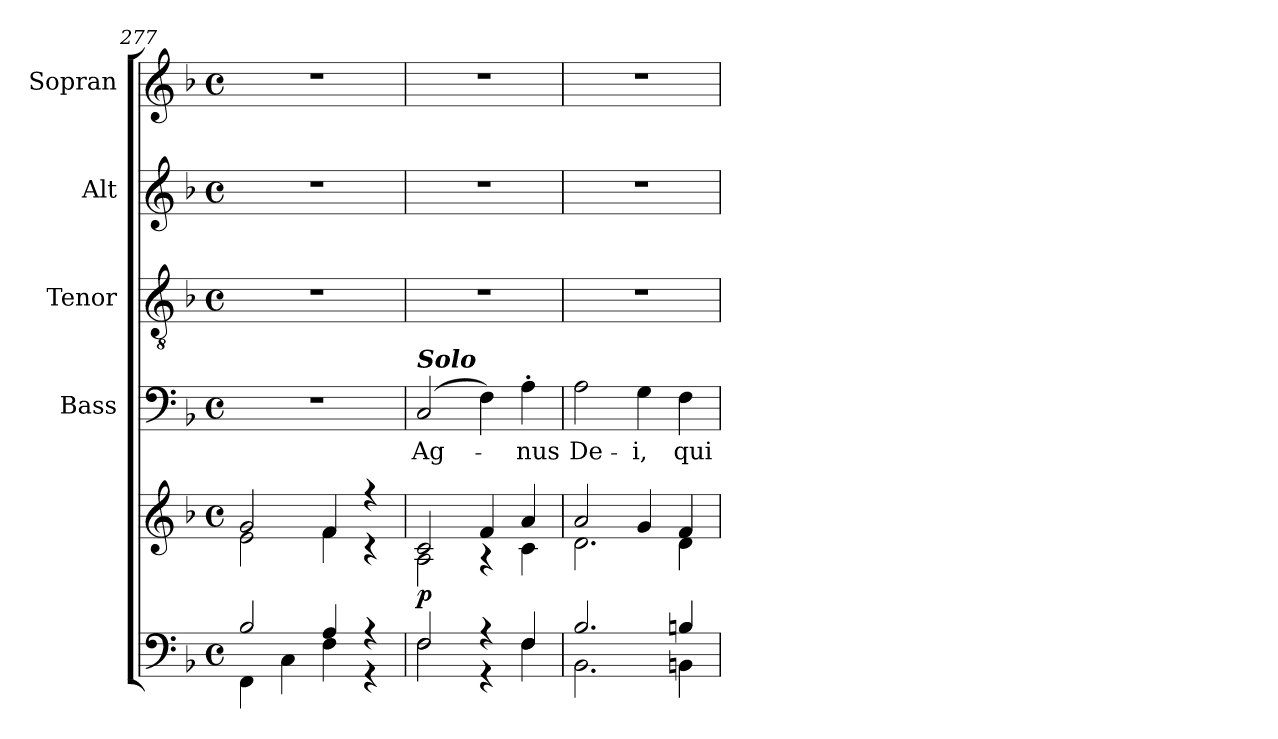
**kern	**kern	**dynam	**kern	**text	**kern	**kern	**kern
*part5	*part5	*part5	*part4	*part4	*part3	*part2	*part1
*staff6	*staff5	*staff5/6	*staff4	*staff4	*staff3	*staff2	*staff1
*	*	*	*I"Bass	*	*I"Tenor	*I"Alt	*I"Sopran
*	*	*	*I'B.	*	*I'T.	*I'A.	*I'S.
*clefF4	*clefG2	*	*clefF4	*	*clefGv2	*clefG2	*clefG2
*k[b-]	*k[b-]	*	*k[b-]	*	*k[b-]	*k[b-]	*k[b-]
*F:	*F:	*	*F:	*	*F:	*F:	*F:
*M4/4	*M4/4	*	*M4/4	*	*M4/4	*M4/4	*M4/4
*met(c)	*met(c)	*	*met(c)	*	*met(c)	*met(c)	*met(c)
=277	=277	=277	=277	=277	=277	=277	=277
*^	*^	*	*	*	*	*	*
2B-/	4FF\	2g/	2e\	.	1r	.	1r	1r	1r
.	4C\	.	.	.	.	.	.	.	.
4A/	4F\	4f/	4f\	.	.	.	.	.	.
4r	4r	4r	4r	.	.	.	.	.	.
=278	=278	=278	=278	=278	=278	=278	=278	=278	=278
!	!	!	!	!	!LO:TX:a:Bi:t=Solo	!	!	!	!
!	!	!	!	!LO:DY:b	!	!LO:LY:b	!	!	!
2F/	2F\	2c/	2A\	p	(2C/	Ag-	1r	1r	1r
4r	4r	4f/	4rA	.	4F\)	.	.	.	.
!	!	!	!	!	!	!LO:LY:b	!	!	!
4F/	4F\	4a/	4c\	.	4A'>\	-nus	.	.	.
=279	=279	=279	=279	=279	=279	=279	=279	=279	=279
!	!	!	!	!	!	!LO:LY:b	!	!	!
2.B-/	2.BB-\	2a/	2.d\	.	2A\	De-	1r	1r	1r
!	!	!	!	!	!	!LO:LY:b	!	!	!
.	.	4g/	.	.	4G\	-i,	.	.	.
!	!	!	!	!	!	!LO:LY:b	!	!	!
4Bn/	4BBn\	4f/	4d\	.	4F\	qui	.	.	.
*v	*v	*	*	*	*	*	*	*	*
*	*v	*v	*	*	*	*	*	*
=	=	=	=	=	=	=	=
*-	*-	*-	*-	*-	*-	*-	*-
